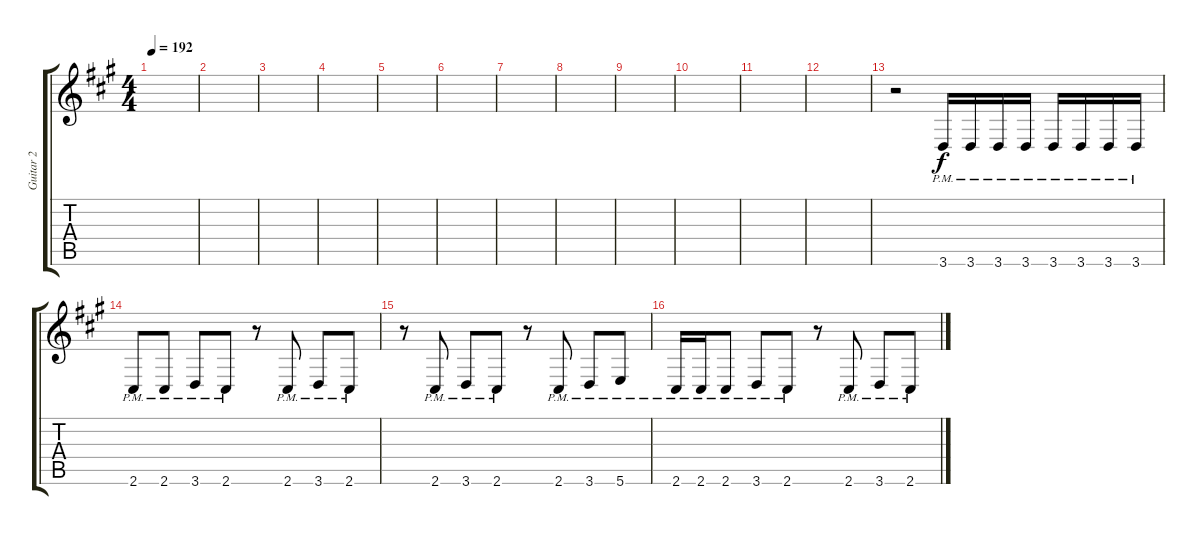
\track ("Guitar 2" "Guitar 2") {instrument distortionguitar}
\staff {score tabs}
\tuning (B3 Gb3 D3 A2 E2 B1) {hide}
\ts (4 4)
\tempo 192
\clef g2
\ks f#minor
|
|
|
|
|
|
|
|
|
|
|
|
r.2 3.6{pm}.16 3.6{pm}.16 3.6{pm}.16 3.6{pm}.16 3.6{pm}.16 3.6{pm}.16 3.6{pm}.16 3.6{pm}.16 |
2.6{pm}.8 2.6{pm}.8 3.6{pm}.8 2.6{pm}.8 r.8 2.6{pm}.8 3.6{pm}.8 2.6{pm}.8 |
r.8 2.6{pm}.8 3.6{pm}.8 2.6{pm}.8 r.8 2.6{pm}.8 3.6{pm}.8 5.6{pm}.8 |
2.6{pm}.16 2.6{pm}.16 2.6{pm}.8 3.6{pm}.8 2.6{pm}.8 r.8 2.6{pm}.8 3.6{pm}.8 2.6{pm}.8
